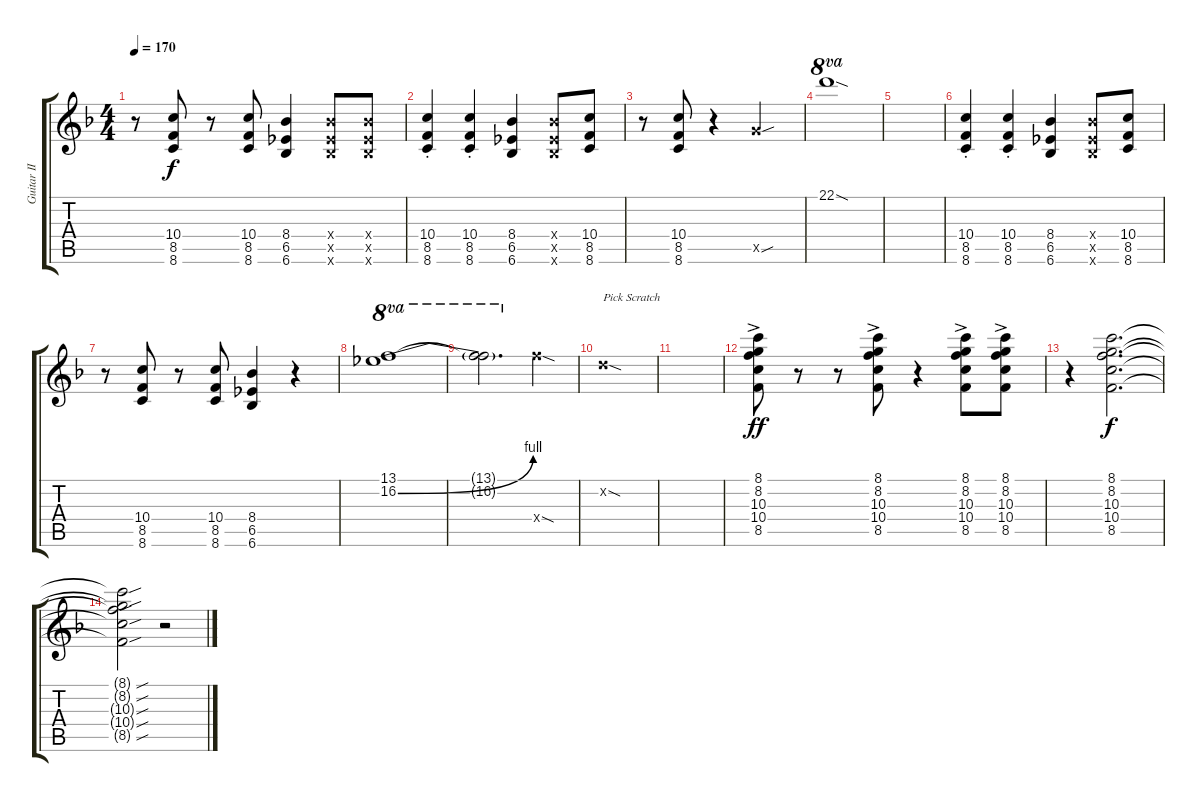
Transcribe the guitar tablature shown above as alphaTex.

\track ("Guitar II" "Guitar II") {instrument distortionguitar}
\staff {score tabs}
\tuning (E4 B3 G3 D3 A2 E2) {hide}
\ts (4 4)
\tempo 170
\clef g2
\ks f
r.8{dy f} (10.4 8.5 8.6).8 r.8 (10.4 8.5 8.6).8 (8.4 6.5 6.6).4 (8.4{x} 6.5{x} 6.6{x}).8 (8.4{x} 6.5{x} 6.6{x}).8 |
(10.4{st} 8.5{st} 8.6{st}).4 (10.4{st} 8.5{st} 8.6{st}).4 (8.4 6.5 6.6).4 (8.4{x} 6.5{x} 6.6{x}).8 (10.4 8.5 8.6).8 |
r.8 (10.4 8.5 8.6).8 r.4 10.5{sou x}.2 |
22.1{sod}.1{ot 8va} |
|
(10.4{st} 8.5{st} 8.6{st}).4 (10.4{st} 8.5{st} 8.6{st}).4 (8.4 6.5 6.6).4 (8.4{x} 6.5{x} 6.6{x}).8 (10.4 8.5 8.6).8 |
r.8 (10.4 8.5 8.6).8 r.8 (10.4 8.5 8.6).8 (8.4 6.5 6.6).4 r.4 |
(13.1 16.2{be (bend 0 0 60 4)}).1{ot 8va} |
(13.1{t} 16.2{t}).2{d ot 8va} 15.4{sod x}.4 |
3.2{sod x}.1{txt "Pick Scratch"} |
|
(8.1{ac} 8.2{ac} 10.3{ac} 10.4{ac} 8.5{ac}).8{dy ff} r.8 r.8 (8.1{ac} 8.2{ac} 10.3{ac} 10.4{ac} 8.5{ac}).8 r.4 (8.1{ac} 8.2{ac} 10.3{ac} 10.4{ac} 8.5{ac}).8 (8.1{ac} 8.2{ac} 10.3{ac} 10.4{ac} 8.5{ac}).8 |
r.4 (8.1 8.2 10.3 10.4 8.5).2{d dy f} |
(8.1{sou t} 8.2{sou t} 10.3{sou t} 10.4{sou t} 8.5{sou t}).2 r.2
